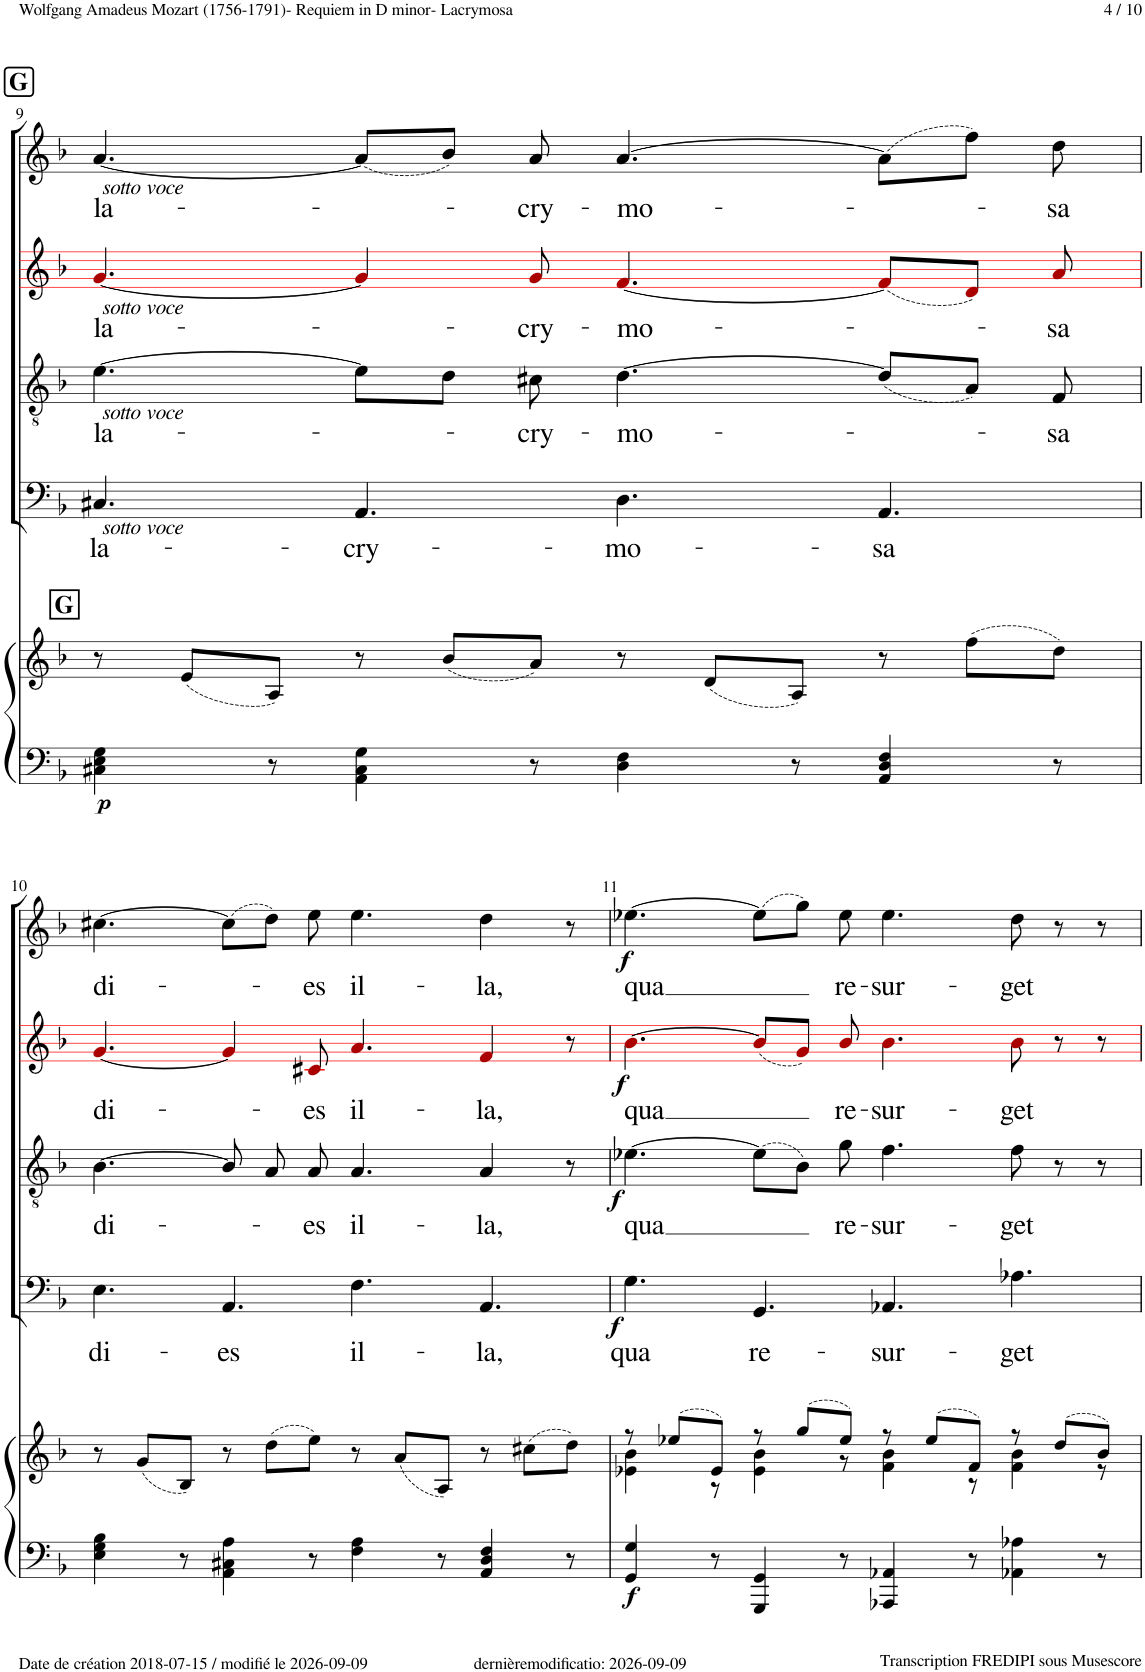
**kern	**kern	**dynam	**kern	**text	**dynam	**kern	**text	**dynam	**kern	**text	**dynam	**kern	**text	**dynam
*part5	*part5	*part5	*part4	*part4	*part4	*part3	*part3	*part3	*part2	*part2	*part2	*part1	*part1	*part1
*staff6	*staff5	*staff5/6	*staff4	*staff4	*staff4	*staff3	*staff3	*staff3	*staff2	*staff2	*staff2	*staff1	*staff1	*staff1
*I"Piano	*	*	*I"Bass	*	*	*I"Tenor	*	*	*I"Alto	*	*	*I"Soprano	*	*
*I'Pno	*	*	*	*	*	*	*	*	*	*	*	*	*	*
!!LO:PB:g=z
*clefF4	*clefG2	*	*clefF4	*	*	*clefGv2	*	*	*clefG2	*	*	*clefG2	*	*
*	*	*	*	*	*	*	*	*	*ITrd1c2	*	*	*	*	*
*k[b-]	*k[b-]	*	*k[b-]	*	*	*k[b-]	*	*	*k[b-]	*	*	*k[b-]	*	*
*M12/8	*M12/8	*	*M12/8	*	*	*M12/8	*	*	*M12/8	*	*	*M12/8	*	*
!!LO:REH:place=s1:a:B:cj:fs=14:t=G
=9	=9	=9	=9	=9	=9	=9	=9	=9	=9	=9	=9	=9	=9	=9
!	!	!	!	!	!	!	!	!	!	!	!	!LO:TX:b:i:t=sotto voce	!	!
!	!	!	!	!	!	!	!	!	!LO:TX:b:i:t=sotto voce	!	!	!	!	!
!	!	!	!	!	!	!LO:TX:b:i:t=sotto voce	!	!	!	!	!	!	!	!
!	!	!	!LO:TX:b:i:t=sotto voce	!	!	!	!	!	!	!	!	!	!	!
!	!LO:TX:a:B:t=G	!	!	!	!	!	!	!	!	!	!	!	!	!
!	!	!LO:DY:b=2	!	!LO:LY:b	!	!	!LO:LY:b	!	!	!LO:LY:b	!	!	!LO:LY:b	!
4C#X\ 4E\ 4G\	8r	p	4.C#X!/	la-	.	[4.e!\	la-	.	[4.g!i/	la-	.	[4.a!/	la-	.
.	(8e/L	.	.	.	.	.	.	.	.	.	.	.	.	.
8r	8A/J)	.	.	.	.	.	.	.	.	.	.	.	.	.
!	!	!	!	!LO:LY:b	!	!	!	!	!	!	!	!	!	!
4AA\ 4C#\ 4G\	8r	.	4.AA!/	-cry-	.	8e!\L]	.	.	4g!i/]	.	.	(8a!/L]	.	.
.	(8b-/L	.	.	.	.	8d!\J	.	.	.	.	.	8b-!/J)	.	.
!	!	!	!	!	!	!	!LO:LY:b	!	!	!LO:LY:b	!	!	!LO:LY:b	!
8r	8a/J)	.	.	.	.	8c#X!\	-cry-	.	8g!i/	-cry-	.	8a!/	-cry-	.
!	!	!	!	!LO:LY:b	!	!	!LO:LY:b	!	!	!LO:LY:b	!	!	!LO:LY:b	!
4D\ 4F\	8r	.	4.D!\	-mo-	.	[4.d!\	-mo-	.	[4.f!i/	-mo-	.	[4.a!/	-mo-	.
.	(8d/L	.	.	.	.	.	.	.	.	.	.	.	.	.
8r	8A/J)	.	.	.	.	.	.	.	.	.	.	.	.	.
!	!	!	!	!LO:LY:b	!	!	!	!	!	!	!	!	!	!
4AA/ 4D/ 4F/	8r	.	4.AA!/	-sa	.	(8d!/L]	.	.	(8f!i/L]	.	.	(8a!\L]	.	.
.	(8ff\L	.	.	.	.	8A!/J)	.	.	8d!i/J)	.	.	8ff!\J)	.	.
!	!	!	!	!	!	!	!LO:LY:b	!	!	!LO:LY:b	!	!	!LO:LY:b	!
8r	8dd\J)	.	.	.	.	8F!/	-sa	.	8a!i/	-sa	.	8dd!\	-sa	.
!!LO:LB:g=z
=10	=10	=10	=10	=10	=10	=10	=10	=10	=10	=10	=10	=10	=10	=10
!	!	!	!	!LO:LY:b	!	!	!LO:LY:b	!	!	!LO:LY:b	!	!	!LO:LY:b	!
4E\ 4G\ 4B-\	8r	.	4.E!\	di-	.	[4.B-!\	di-	.	[4.g!i/	di-	.	[4.cc#X!\	di-	.
.	(8g/L	.	.	.	.	.	.	.	.	.	.	.	.	.
8r	8B-/J)	.	.	.	.	.	.	.	.	.	.	.	.	.
!	!	!	!	!LO:LY:b	!	!	!	!	!	!	!	!	!	!
4AA\ 4C#X\ 4A\	8r	.	4.AA!/	-es	.	8B-!/]	.	.	4g!i/]	.	.	(8cc#!\L]	.	.
.	(8dd\L	.	.	.	.	8A!/	.	.	.	.	.	8dd!\J)	.	.
!	!	!	!	!	!	!	!LO:LY:b	!	!	!LO:LY:b	!	!	!LO:LY:b	!
8r	8ee\J)	.	.	.	.	8A!/	-es	.	8c#X!i/	-es	.	8ee!\	-es	.
!	!	!	!	!LO:LY:b	!	!	!LO:LY:b	!	!	!LO:LY:b	!	!	!LO:LY:b	!
4F\ 4A\	8r	.	4.F!\	il-	.	4.A!/	il-	.	4.a!i/	il-	.	4.ee!\	il-	.
.	(8a/L	.	.	.	.	.	.	.	.	.	.	.	.	.
8r	8A/J)	.	.	.	.	.	.	.	.	.	.	.	.	.
!	!	!	!	!LO:LY:b	!	!	!LO:LY:b	!	!	!LO:LY:b	!	!	!LO:LY:b	!
4AA/ 4D/ 4F/	8r	.	4.AA,!/	-la,	.	4A!/	-la,	.	4f!i/	-la,	.	4dd!\	-la,	.
.	(8cc#X\L	.	.	.	.	.	.	.	.	.	.	.	.	.
8r	8dd\J)	.	.	.	.	8r	.	.	8r	.	.	8r	.	.
=11	=11	=11	=11	=11	=11	=11	=11	=11	=11	=11	=11	=11	=11	=11
*	*^	*	*	*	*	*	*	*	*	*	*	*	*	*
!	!	!	!LO:DY:b=2	!	!LO:LY:b	!LO:DY:b	!	!LO:LY:b	!LO:DY:b	!	!LO:LY:b	!LO:DY:b	!	!LO:LY:b	!LO:DY:b
4GG/ 4G/	8r	4e-X\ 4b-\	f	4.G!\	qua	f	[4.e-X!\	qua	f	[4.b-!i\	qua	f	[4.ee-X!\	qua	f
.	(8ee-X/L	.	.	.	.	.	.	.	.	.	.	.	.	.	.
8r	8e-/J)	8r	.	.	.	.	.	.	.	.	.	.	.	.	.
!	!	!	!	!	!LO:LY:b	!	!	!	!	!	!	!	!	!	!
4GGG/ 4GG/	8r	4e-\ 4b-\	.	4.GG!/	re-	.	(8e-!\L]	.	.	(8b-!i/L]	.	.	(8ee-!\L]	.	.
.	(8gg/L	.	.	.	.	.	8B-!\J)	.	.	8g!i/J)	.	.	8gg!\J)	.	.
!	!	!	!	!	!	!	!	!LO:LY:b	!	!	!LO:LY:b	!	!	!LO:LY:b	!
8r	8ee-/J)	8r	.	.	.	.	8g!\	re-	.	8b-!i/	re-	.	8ee-!\	re-	.
!	!	!	!	!	!LO:LY:b	!	!	!LO:LY:b	!	!	!LO:LY:b	!	!	!LO:LY:b	!
4AAA-X/ 4AA-X/	8r	4f\ 4b-\	.	4.AA-X!/	-sur-	.	4.f!\	-sur-	.	4.b-!i\	-sur-	.	4.ee-!\	-sur-	.
.	(8ee-/L	.	.	.	.	.	.	.	.	.	.	.	.	.	.
8r	8f/J)	8r	.	.	.	.	.	.	.	.	.	.	.	.	.
!	!	!	!	!	!LO:LY:b	!	!	!LO:LY:b	!	!	!LO:LY:b	!	!	!LO:LY:b	!
4AA-X\ 4A-X\	8r	4f\ 4b-\	.	4.A-X!\	-get	.	8f!\	-get	.	8b-!i\	-get	.	8dd!\	-get	.
.	(8dd/L	.	.	.	.	.	8r	.	.	8r	.	.	8r	.	.
8r	8b-/J)	8r	.	.	.	.	8r	.	.	8r	.	.	8r	.	.
*	*v	*v	*	*	*	*	*	*	*	*	*	*	*	*	*
=	=	=	=	=	=	=	=	=	=	=	=	=	=	=
*-	*-	*-	*-	*-	*-	*-	*-	*-	*-	*-	*-	*-	*-	*-
